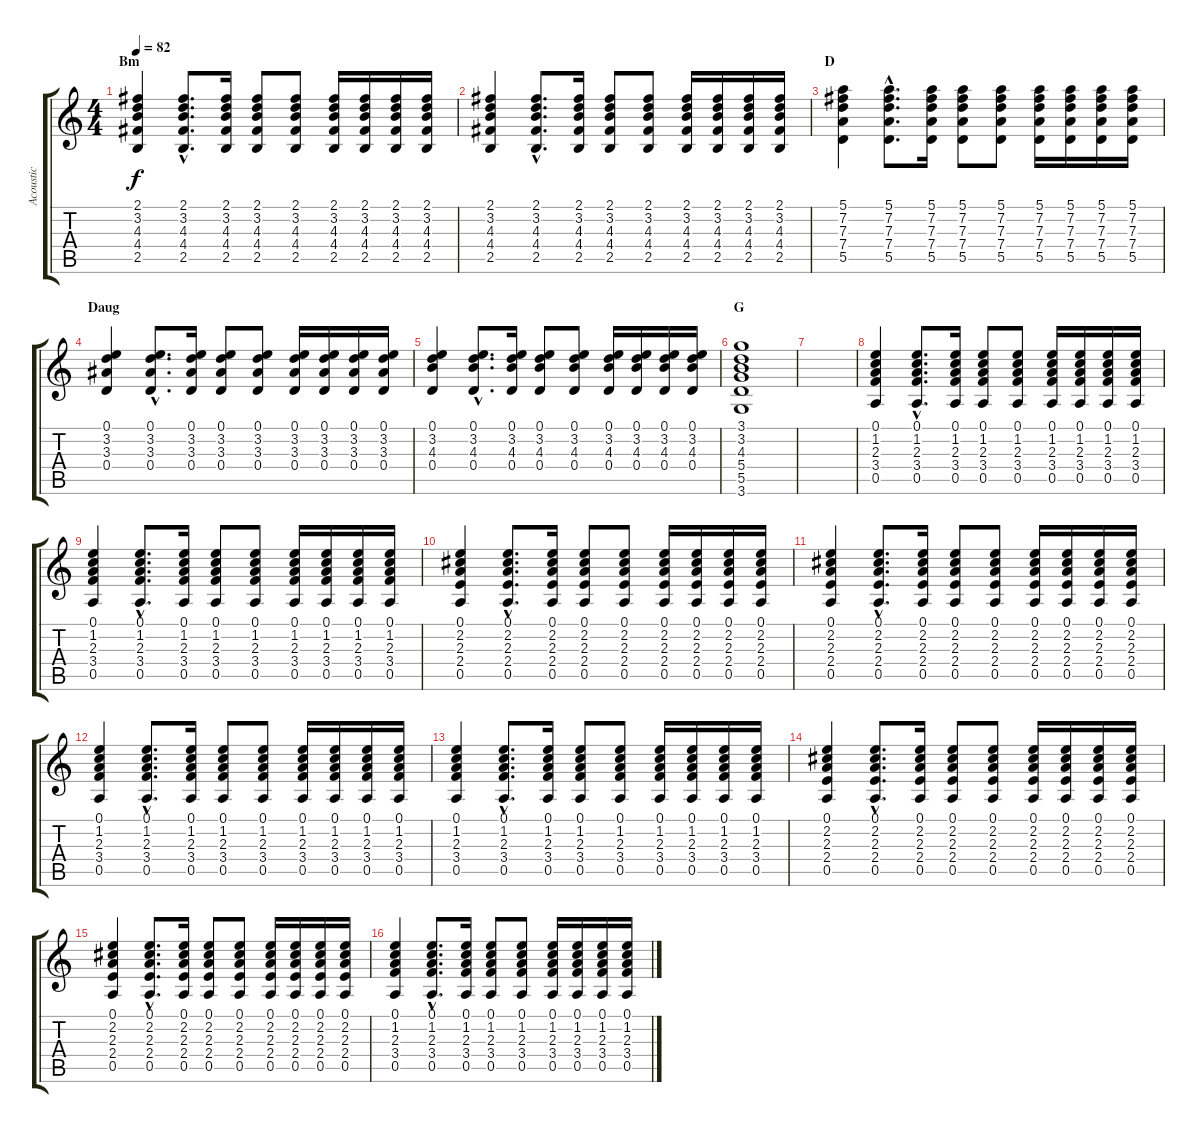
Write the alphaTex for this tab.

\track ("Acoustic" "Acoustic") {instrument acousticguitarsteel}
\staff {score tabs}
\tuning (E4 B3 G3 D3 A2 E2) {hide}
\ts (4 4)
\section ("" "Bm")
\tempo 82
\clef g2
\ks c
(2.1 3.2 4.3 4.4 2.5).4{dy f} (2.1{hac} 3.2{hac} 4.3{hac} 4.4{hac} 2.5{hac}).8{d} (2.1 3.2 4.3 4.4 2.5).16 (2.1 3.2 4.3 4.4 2.5).8 (2.1 3.2 4.3 4.4 2.5).8 (2.1 3.2 4.3 4.4 2.5).16 (2.1 3.2 4.3 4.4 2.5).16 (2.1 3.2 4.3 4.4 2.5).16 (2.1 3.2 4.3 4.4 2.5).16 |
(2.1 3.2 4.3 4.4 2.5).4 (2.1{hac} 3.2{hac} 4.3{hac} 4.4{hac} 2.5{hac}).8{d} (2.1 3.2 4.3 4.4 2.5).16 (2.1 3.2 4.3 4.4 2.5).8 (2.1 3.2 4.3 4.4 2.5).8 (2.1 3.2 4.3 4.4 2.5).16 (2.1 3.2 4.3 4.4 2.5).16 (2.1 3.2 4.3 4.4 2.5).16 (2.1 3.2 4.3 4.4 2.5).16 |
\section ("" "D")
(5.1 7.2 7.3 7.4 5.5).4 (5.1{hac} 7.2{hac} 7.3{hac} 7.4{hac} 5.5{hac}).8{d} (5.1 7.2 7.3 7.4 5.5).16 (5.1 7.2 7.3 7.4 5.5).8 (5.1 7.2 7.3 7.4 5.5).8 (5.1 7.2 7.3 7.4 5.5).16 (5.1 7.2 7.3 7.4 5.5).16 (5.1 7.2 7.3 7.4 5.5).16 (5.1 7.2 7.3 7.4 5.5).16 |
\section ("" "Daug")
(0.1 3.2 3.3 0.4).4 (0.1{hac} 3.2{hac} 3.3{hac} 0.4{hac}).8{d} (0.1 3.2 3.3 0.4).16 (0.1 3.2 3.3 0.4).8 (0.1 3.2 3.3 0.4).8 (0.1 3.2 3.3 0.4).16 (0.1 3.2 3.3 0.4).16 (0.1 3.2 3.3 0.4).16 (0.1 3.2 3.3 0.4).16 |
(0.1 3.2 4.3 0.4).4 (0.1{hac} 3.2{hac} 4.3{hac} 0.4{hac}).8{d} (0.1 3.2 4.3 0.4).16 (0.1 3.2 4.3 0.4).8 (0.1 3.2 4.3 0.4).8 (0.1 3.2 4.3 0.4).16 (0.1 3.2 4.3 0.4).16 (0.1 3.2 4.3 0.4).16 (0.1 3.2 4.3 0.4).16 |
\section ("" "G")
(3.1 3.2 4.3 5.4 5.5 3.6).1 |
|
(0.1 1.2 2.3 3.4 0.5).4 (0.1{hac} 1.2{hac} 2.3{hac} 3.4{hac} 0.5{hac}).8{d} (0.1 1.2 2.3 3.4 0.5).16 (0.1 1.2 2.3 3.4 0.5).8 (0.1 1.2 2.3 3.4 0.5).8 (0.1 1.2 2.3 3.4 0.5).16 (0.1 1.2 2.3 3.4 0.5).16 (0.1 1.2 2.3 3.4 0.5).16 (0.1 1.2 2.3 3.4 0.5).16 |
(0.1 1.2 2.3 3.4 0.5).4 (0.1{hac} 1.2{hac} 2.3{hac} 3.4{hac} 0.5{hac}).8{d} (0.1 1.2 2.3 3.4 0.5).16 (0.1 1.2 2.3 3.4 0.5).8 (0.1 1.2 2.3 3.4 0.5).8 (0.1 1.2 2.3 3.4 0.5).16 (0.1 1.2 2.3 3.4 0.5).16 (0.1 1.2 2.3 3.4 0.5).16 (0.1 1.2 2.3 3.4 0.5).16 |
(0.1 2.2 2.3 2.4 0.5).4 (0.1{hac} 2.2{hac} 2.3{hac} 2.4{hac} 0.5{hac}).8{d} (0.1 2.2 2.3 2.4 0.5).16 (0.1 2.2 2.3 2.4 0.5).8 (0.1 2.2 2.3 2.4 0.5).8 (0.1 2.2 2.3 2.4 0.5).16 (0.1 2.2 2.3 2.4 0.5).16 (0.1 2.2 2.3 2.4 0.5).16 (0.1 2.2 2.3 2.4 0.5).16 |
(0.1 2.2 2.3 2.4 0.5).4 (0.1{hac} 2.2{hac} 2.3{hac} 2.4{hac} 0.5{hac}).8{d} (0.1 2.2 2.3 2.4 0.5).16 (0.1 2.2 2.3 2.4 0.5).8 (0.1 2.2 2.3 2.4 0.5).8 (0.1 2.2 2.3 2.4 0.5).16 (0.1 2.2 2.3 2.4 0.5).16 (0.1 2.2 2.3 2.4 0.5).16 (0.1 2.2 2.3 2.4 0.5).16 |
(0.1 1.2 2.3 3.4 0.5).4 (0.1{hac} 1.2{hac} 2.3{hac} 3.4{hac} 0.5{hac}).8{d} (0.1 1.2 2.3 3.4 0.5).16 (0.1 1.2 2.3 3.4 0.5).8 (0.1 1.2 2.3 3.4 0.5).8 (0.1 1.2 2.3 3.4 0.5).16 (0.1 1.2 2.3 3.4 0.5).16 (0.1 1.2 2.3 3.4 0.5).16 (0.1 1.2 2.3 3.4 0.5).16 |
(0.1 1.2 2.3 3.4 0.5).4 (0.1{hac} 1.2{hac} 2.3{hac} 3.4{hac} 0.5{hac}).8{d} (0.1 1.2 2.3 3.4 0.5).16 (0.1 1.2 2.3 3.4 0.5).8 (0.1 1.2 2.3 3.4 0.5).8 (0.1 1.2 2.3 3.4 0.5).16 (0.1 1.2 2.3 3.4 0.5).16 (0.1 1.2 2.3 3.4 0.5).16 (0.1 1.2 2.3 3.4 0.5).16 |
(0.1 2.2 2.3 2.4 0.5).4 (0.1{hac} 2.2{hac} 2.3{hac} 2.4{hac} 0.5{hac}).8{d} (0.1 2.2 2.3 2.4 0.5).16 (0.1 2.2 2.3 2.4 0.5).8 (0.1 2.2 2.3 2.4 0.5).8 (0.1 2.2 2.3 2.4 0.5).16 (0.1 2.2 2.3 2.4 0.5).16 (0.1 2.2 2.3 2.4 0.5).16 (0.1 2.2 2.3 2.4 0.5).16 |
(0.1 2.2 2.3 2.4 0.5).4 (0.1{hac} 2.2{hac} 2.3{hac} 2.4{hac} 0.5{hac}).8{d} (0.1 2.2 2.3 2.4 0.5).16 (0.1 2.2 2.3 2.4 0.5).8 (0.1 2.2 2.3 2.4 0.5).8 (0.1 2.2 2.3 2.4 0.5).16 (0.1 2.2 2.3 2.4 0.5).16 (0.1 2.2 2.3 2.4 0.5).16 (0.1 2.2 2.3 2.4 0.5).16 |
(0.1 1.2 2.3 3.4 0.5).4 (0.1{hac} 1.2{hac} 2.3{hac} 3.4{hac} 0.5{hac}).8{d} (0.1 1.2 2.3 3.4 0.5).16 (0.1 1.2 2.3 3.4 0.5).8 (0.1 1.2 2.3 3.4 0.5).8 (0.1 1.2 2.3 3.4 0.5).16 (0.1 1.2 2.3 3.4 0.5).16 (0.1 1.2 2.3 3.4 0.5).16 (0.1 1.2 2.3 3.4 0.5).16
